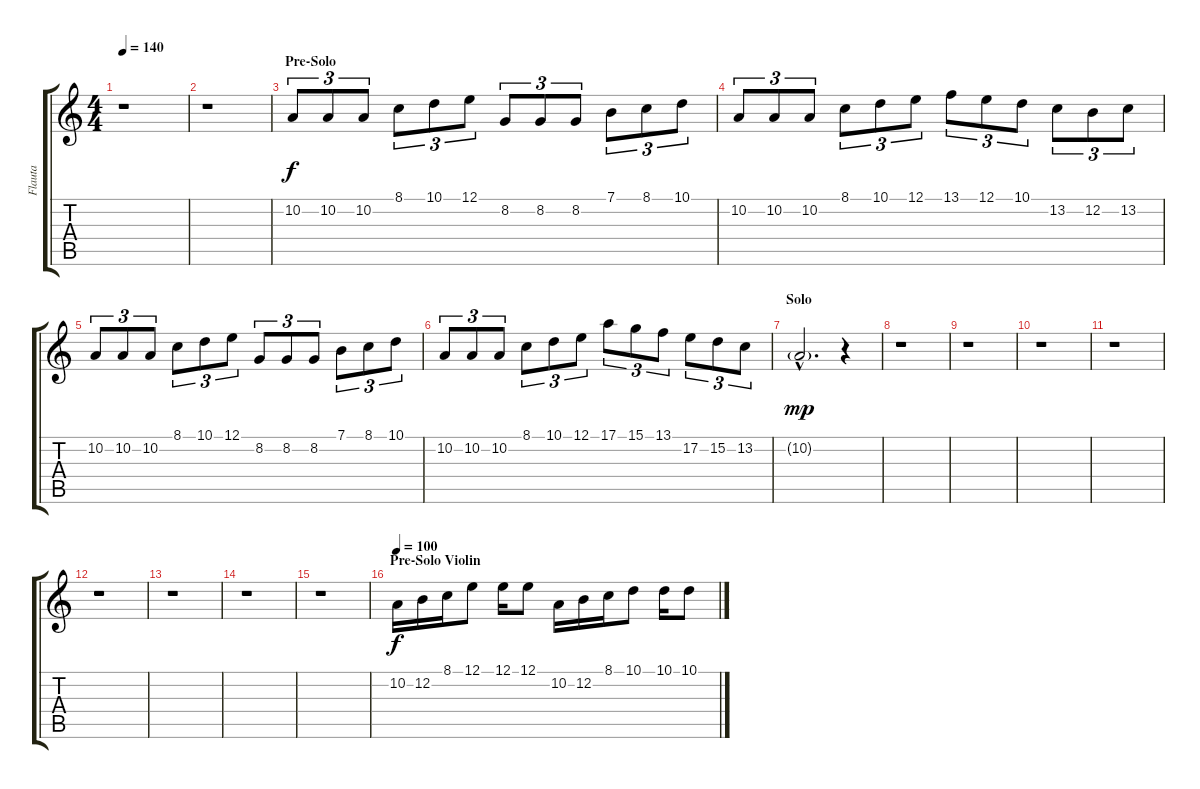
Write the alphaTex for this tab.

\track ("Flauta" "Flauta") {instrument flute}
\staff {score tabs}
\tuning (E4 B3 G3 D3 A2 E2) {hide}
\ts (4 4)
\tempo 140
\clef g2
\ks c
r.1{dy mp} |
r.1 |
\section ("" "Pre-Solo")
10.2.8{tu (3 2) dy f} 10.2.8{tu (3 2)} 10.2.8{tu (3 2)} 8.1.8{tu (3 2)} 10.1.8{tu (3 2)} 12.1.8{tu (3 2)} 8.2.8{tu (3 2)} 8.2.8{tu (3 2)} 8.2.8{tu (3 2)} 7.1.8{tu (3 2)} 8.1.8{tu (3 2)} 10.1.8{tu (3 2)} |
10.2.8{tu (3 2)} 10.2.8{tu (3 2)} 10.2.8{tu (3 2)} 8.1.8{tu (3 2)} 10.1.8{tu (3 2)} 12.1.8{tu (3 2)} 13.1.8{tu (3 2)} 12.1.8{tu (3 2)} 10.1.8{tu (3 2)} 13.2.8{tu (3 2)} 12.2.8{tu (3 2)} 13.2.8{tu (3 2)} |
10.2.8{tu (3 2)} 10.2.8{tu (3 2)} 10.2.8{tu (3 2)} 8.1.8{tu (3 2)} 10.1.8{tu (3 2)} 12.1.8{tu (3 2)} 8.2.8{tu (3 2)} 8.2.8{tu (3 2)} 8.2.8{tu (3 2)} 7.1.8{tu (3 2)} 8.1.8{tu (3 2)} 10.1.8{tu (3 2)} |
10.2.8{tu (3 2)} 10.2.8{tu (3 2)} 10.2.8{tu (3 2)} 8.1.8{tu (3 2)} 10.1.8{tu (3 2)} 12.1.8{tu (3 2)} 17.1.8{tu (3 2)} 15.1.8{tu (3 2)} 13.1.8{tu (3 2)} 17.2.8{tu (3 2)} 15.2.8{tu (3 2)} 13.2.8{tu (3 2)} |
\section ("" "Solo")
10.2{g hac}.2{d dy mp} r.4 |
r.1 |
r.1 |
r.1 |
r.1 |
r.1 |
r.1 |
r.1 |
r.1 |
\section ("" "Pre-Solo Violin")
\tempo 100
10.2.16{dy f instrument blownbottle} 12.2.16 8.1.16 12.1.8 12.1.16 12.1.8 10.2.16 12.2.16 8.1.16 10.1.8 10.1.16 10.1.8
